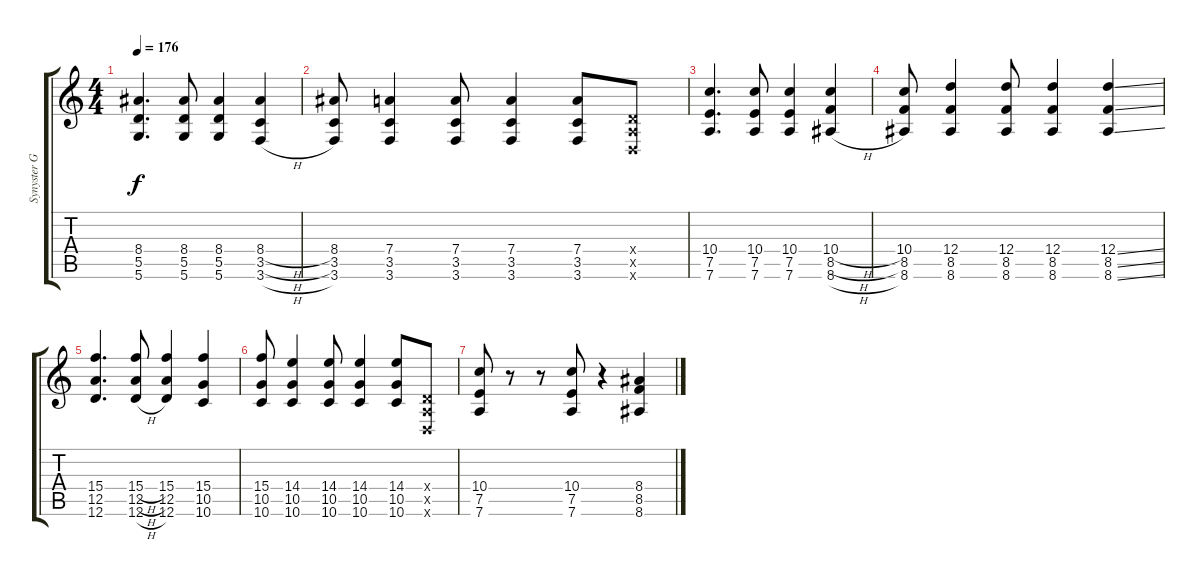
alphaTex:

\track ("Synyster Gates " "Synyster G") {instrument distortionguitar}
\staff {score tabs}
\tuning (E4 B3 G3 D3 A2 D2) {hide}
\ts (4 4)
\tempo 176
\clef g2
\ks c
(8.4 5.5 5.6).4{d dy f} (8.4 5.5 5.6).8 (8.4 5.5 5.6).4 (8.4{h} 3.5{h} 3.6{h}).4 |
(8.4 3.5 3.6).8 (7.4 3.5 3.6).4 (7.4 3.5 3.6).8 (7.4 3.5 3.6).4 (7.4 3.5 3.6).8 (0.4{x} 0.5{x} 0.6{x}).8 |
(10.4 7.5 7.6).4{d} (10.4 7.5 7.6).8 (10.4 7.5 7.6).4 (10.4{h} 8.5{h} 8.6{h}).4 |
(10.4 8.5 8.6).8 (12.4 8.5 8.6).4 (12.4 8.5 8.6).8 (12.4 8.5 8.6).4 (12.4{ss} 8.5{ss} 8.6{ss}).4 |
(15.4 12.5 12.6).4{d} (15.4{h} 12.5{h} 12.6{h}).8 (15.4 12.5 12.6).4 (15.4 10.5 10.6).4 |
(15.4 10.5 10.6).8 (14.4 10.5 10.6).4 (14.4 10.5 10.6).8 (14.4 10.5 10.6).4 (14.4 10.5 10.6).8 (0.4{x} 0.5{x} 0.6{x}).8 |
(10.4 7.5 7.6).8 r.8 r.8 (10.4 7.5 7.6).8 r.4 (8.4 8.5 8.6).4
